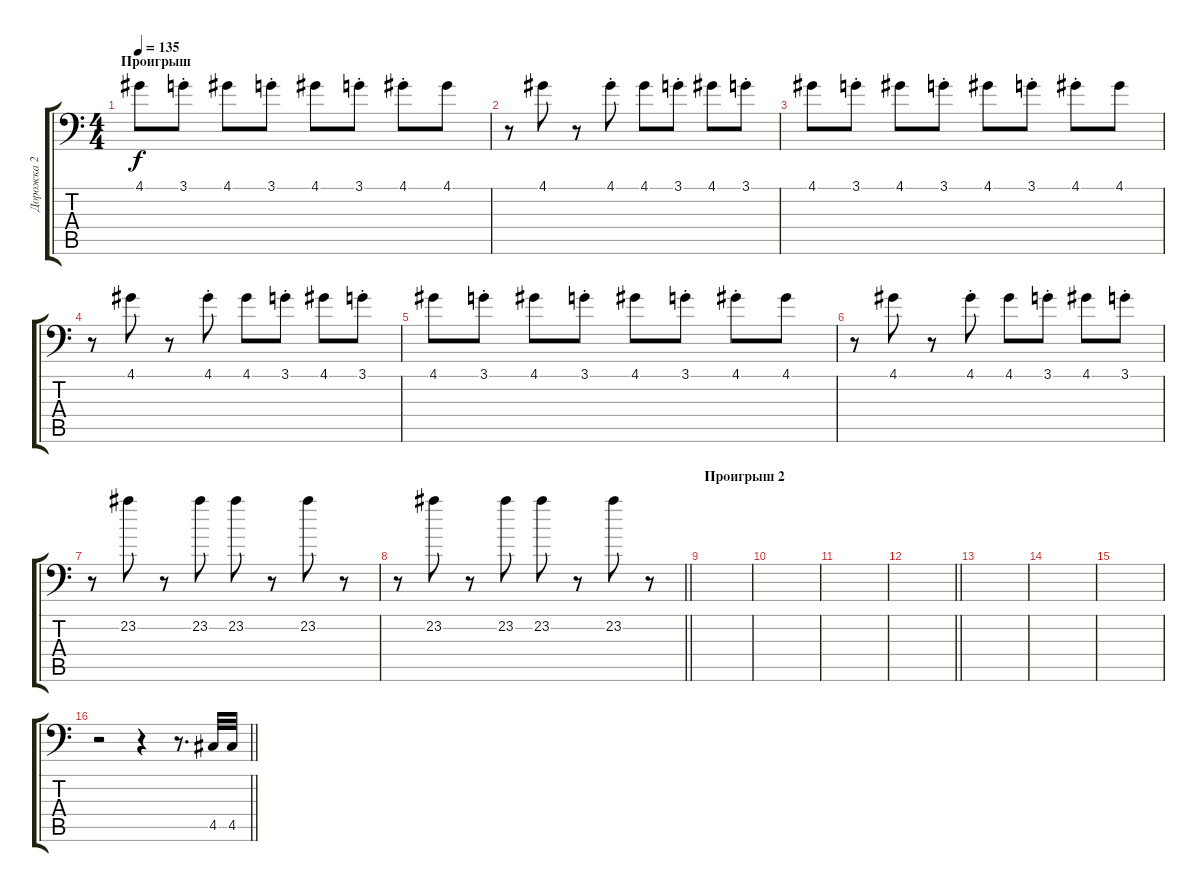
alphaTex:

\track ("Дорожка 2" "Дорожка 2") {instrument harpsichord}
\staff {score tabs}
\tuning (E4 B3 G3 D3 A2 Db0) {hide}
\ts (4 4)
\section ("" "Проигрыш")
\tempo 135
\clef f4
\ks c
4.1.8{dy f volume 11 instrument viola} 3.1{st}.8 4.1.8 3.1{st}.8 4.1.8 3.1{st}.8 4.1{st}.8 4.1.8 |
r.8 4.1.8 r.8 4.1{st}.8 4.1.8 3.1{st}.8 4.1.8 3.1{st}.8 |
4.1.8 3.1{st}.8 4.1.8 3.1{st}.8 4.1.8 3.1{st}.8 4.1{st}.8 4.1.8 |
r.8 4.1.8 r.8 4.1{st}.8 4.1.8 3.1{st}.8 4.1.8 3.1{st}.8 |
4.1.8 3.1{st}.8 4.1.8 3.1{st}.8 4.1.8 3.1{st}.8 4.1{st}.8 4.1.8 |
r.8 4.1.8 r.8 4.1{st}.8 4.1.8 3.1{st}.8 4.1.8 3.1{st}.8 |
r.8 23.2.8 r.8 23.2.8 23.2.8 r.8 23.2.8 r.8 |
\barLineRight lightlight
r.8 23.2.8 r.8 23.2.8 23.2.8 r.8 23.2.8 r.8 |
\section ("" "Проигрыш 2")
|
|
|
\barLineRight lightlight
|
|
|
|
\barLineRight lightlight
r.2 r.4 r.8{d} 4.5.32{volume 16 instrument timpani} 4.5.32
